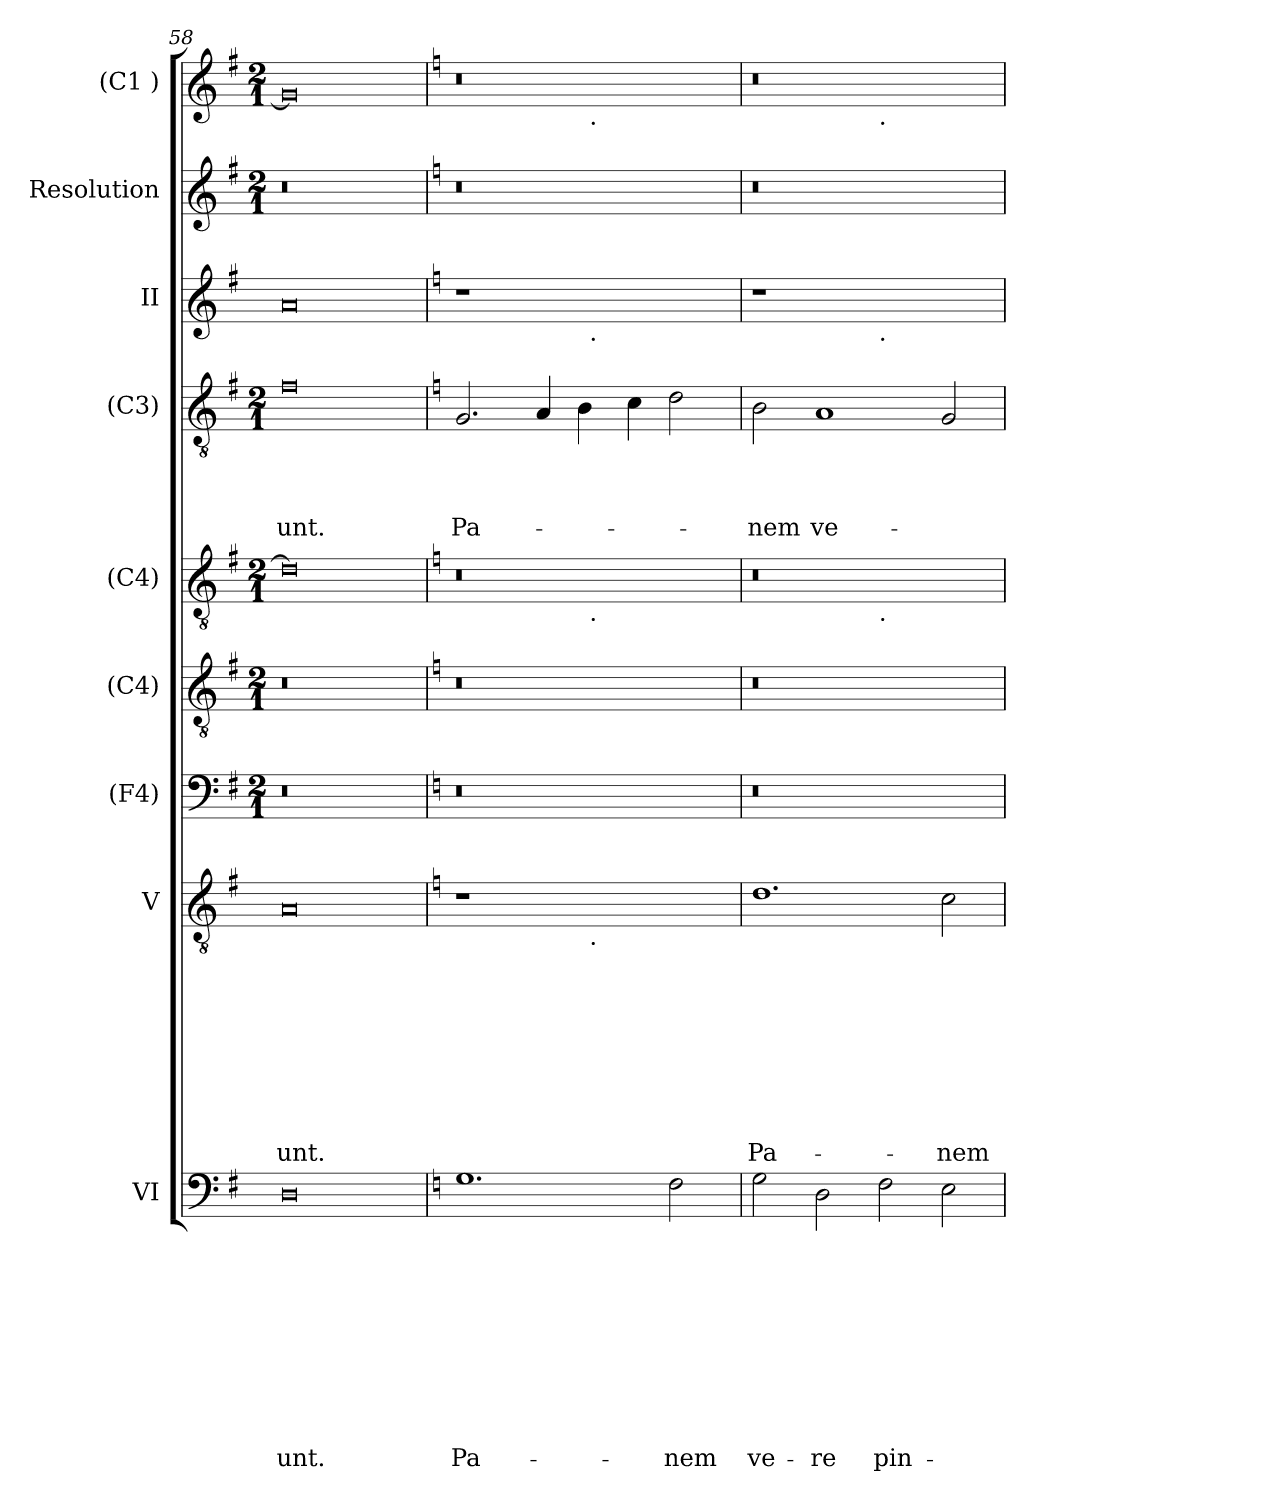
**kern	**text	**text	**text	**text	**text	**text	**text	**text	**text	**text	**kern	**text	**text	**text	**text	**text	**text	**text	**text	**text	**kern	**kern	**kern	**text	**kern	**text	**text	**text	**text	**kern	**text	**kern	**kern
*part9	*part9	*part9	*part9	*part9	*part9	*part9	*part9	*part9	*part9	*part9	*part8	*part8	*part8	*part8	*part8	*part8	*part8	*part8	*part8	*part8	*part7	*part6	*part5	*part5	*part4	*part4	*part4	*part4	*part4	*part3	*part3	*part2	*part1
*staff9	*staff9	*staff9	*staff9	*staff9	*staff9	*staff9	*staff9	*staff9	*staff9	*staff9	*staff8	*staff8	*staff8	*staff8	*staff8	*staff8	*staff8	*staff8	*staff8	*staff8	*staff7	*staff6	*staff5	*staff5	*staff4	*staff4	*staff4	*staff4	*staff4	*staff3	*staff3	*staff2	*staff1
*I"VI	*	*	*	*	*	*	*	*	*	*	*I"V	*	*	*	*	*	*	*	*	*	*I"(F4)	*I"(C4)	*I"(C4)	*	*I"(C3)	*	*	*	*	*I"II	*	*I"Resolution	*I"(C1 )
*I'VI	*	*	*	*	*	*	*	*	*	*	*I'V	*	*	*	*	*	*	*	*	*	*	*	*	*	*	*	*	*	*	*I'II	*	*	*
*clefF4	*	*	*	*	*	*	*	*	*	*	*clefGv2	*	*	*	*	*	*	*	*	*	*clefF4	*clefGv2	*clefGv2	*	*clefGv2	*	*	*	*	*clefG2	*	*clefG2	*clefG2
*k[f#]	*	*	*	*	*	*	*	*	*	*	*k[f#]	*	*	*	*	*	*	*	*	*	*k[f#]	*k[f#]	*k[f#]	*	*k[f#]	*	*	*	*	*k[f#]	*	*k[f#]	*k[f#]
*G:	*	*	*	*	*	*	*	*	*	*	*G:	*	*	*	*	*	*	*	*	*	*G:	*G:	*G:	*	*G:	*	*	*	*	*G:	*	*G:	*G:
*	*	*	*	*	*	*	*	*	*	*	*	*	*	*	*	*	*	*	*	*	*M2/1	*M2/1	*M2/1	*	*M2/1	*	*	*	*	*	*	*M2/1	*M2/1
=58	=58	=58	=58	=58	=58	=58	=58	=58	=58	=58	=58	=58	=58	=58	=58	=58	=58	=58	=58	=58	=58	=58	=58	=58	=58	=58	=58	=58	=58	=58	=58	=58	=58
!	!	!	!	!	!	!	!	!	!	!LO:LY:b	!	!	!	!	!	!	!	!	!	!LO:LY:b	!	!	!	!	!	!	!	!	!LO:LY:b	!	!	!	!
0D	.	.	.	.	.	.	.	.	.	-unt.	0A	.	.	.	.	.	.	.	.	-unt.	0r	0r	0d]	.	0f#	.	.	.	-unt.	0a	.	0r	0g]
!!LO:LB:g=z
=59	=59	=59	=59	=59	=59	=59	=59	=59	=59	=59	=59	=59	=59	=59	=59	=59	=59	=59	=59	=59	=59	=59	=59	=59	=59	=59	=59	=59	=59	=59	=59	=59	=59
*k[]	*	*	*	*	*	*	*	*	*	*	*k[]	*	*	*	*	*	*	*	*	*	*k[]	*k[]	*k[]	*	*k[]	*	*	*	*	*k[]	*	*k[]	*k[]
*C:	*	*	*	*	*	*	*	*	*	*	*C:	*	*	*	*	*	*	*	*	*	*C:	*C:	*C:	*	*C:	*	*	*	*	*C:	*	*C:	*C:
!	!	!	!	!	!	!	!	!	!	!LO:LY:b	!	!	!	!	!	!	!	!	!	!	!	!	!	!	!	!	!	!	!LO:LY:b	!	!	!	!
*	*	*	*	*	*	*	*	*	*	*	*	*	*	*	*	*	*	*	*	*	*	*	*^	*	*	*	*	*	*	*	*	*	*^
1.G	.	.	.	.	.	.	.	.	.	Pa-	1r	.	.	.	.	.	.	.	.	.	0r	0r	0r	1ryy	.	2.G/	.	.	.	Pa-	1r	.	0r	0r	1ryy
.	.	.	.	.	.	.	.	.	.	.	.	.	.	.	.	.	.	.	.	.	.	.	.	.	.	4A/	.	.	.	.	.	.	.	.	.
.	.	.	.	.	.	.	.	.	.	.	32ryy	.	.	.	.	.	.	.	.	.	.	.	.	32ryy	.	4B\	.	.	.	.	32ryy	.	.	.	32ryy
!	!	!	!	!	!	!	!	!	!	!	!	!	!	!	!	!	!	!	!	!	!	!	!	!	!	!	!	!	!	!	!	!	!	!	!LO:TX:b:t=.
!	!	!	!	!	!	!	!	!	!	!	!	!	!	!	!	!	!	!	!	!	!	!	!	!	!	!	!	!	!	!	!LO:TX:b:t=.	!	!	!	!
!	!	!	!	!	!	!	!	!	!	!	!	!	!	!	!	!	!	!	!	!	!	!	!	!LO:TX:b:t=.	!	!	!	!	!	!	!	!	!	!	!
!	!	!	!	!	!	!	!	!	!	!	!LO:TX:b:t=.	!	!	!	!	!	!	!	!	!	!	!	!	!	!	!	!	!	!	!	!	!	!	!	!
.	.	.	.	.	.	.	.	.	.	.	32%31ryy	.	.	.	.	.	.	.	.	.	.	.	.	2ryy	.	.	.	.	.	.	32%31ryy	.	.	.	2ryy
.	.	.	.	.	.	.	.	.	.	.	.	.	.	.	.	.	.	.	.	.	.	.	.	.	.	4c\	.	.	.	.	.	.	.	.	.
!	!	!	!	!	!	!	!	!	!	!LO:LY:b	!	!	!	!	!	!	!	!	!	!	!	!	!	!	!	!	!	!	!	!	!	!	!	!	!
2F\	.	.	.	.	.	.	.	.	.	-nem	.	.	.	.	.	.	.	.	.	.	.	.	.	.	.	2d\	.	.	.	.	.	.	.	.	.
.	.	.	.	.	.	.	.	.	.	.	.	.	.	.	.	.	.	.	.	.	.	.	.	4...ryy	.	.	.	.	.	.	.	.	.	.	4...ryy
=60	=60	=60	=60	=60	=60	=60	=60	=60	=60	=60	=60	=60	=60	=60	=60	=60	=60	=60	=60	=60	=60	=60	=60	=60	=60	=60	=60	=60	=60	=60	=60	=60	=60	=60	=60
!	!	!	!	!	!	!	!	!	!	!LO:LY:b	!	!	!	!	!	!	!	!	!	!LO:LY:b	!	!	!	!	!	!	!	!	!	!LO:LY:b	!	!	!	!	!
2G\	.	.	.	.	.	.	.	.	.	ve-	1.d	.	.	.	.	.	.	.	.	Pa-	0r	0r	0r	1ryy	.	2B\	.	.	.	-nem	1r	.	0r	0r	1ryy
!	!	!	!	!	!	!	!	!	!	!LO:LY:b	!	!	!	!	!	!	!	!	!	!	!	!	!	!	!	!	!	!	!	!LO:LY:b	!	!	!	!	!
2D\	.	.	.	.	.	.	.	.	.	-re	.	.	.	.	.	.	.	.	.	.	.	.	.	.	.	1A	.	.	.	ve-	.	.	.	.	.
!	!	!	!	!	!	!	!	!	!	!	!	!	!	!	!	!	!	!	!	!	!	!	!	!	!	!	!	!	!	!	!	!	!	!	!LO:TX:b:t=.
!	!	!	!	!	!	!	!	!	!	!	!	!	!	!	!	!	!	!	!	!	!	!	!	!	!	!	!	!	!	!	!LO:TX:b:t=.	!	!	!	!
!	!	!	!	!	!	!	!	!	!	!	!	!	!	!	!	!	!	!	!	!	!	!	!	!LO:TX:b:t=.	!	!	!	!	!	!	!	!	!	!	!
!	!	!	!	!	!	!	!	!	!	!LO:LY:b	!	!	!	!	!	!	!	!	!	!	!	!	!	!	!	!	!	!	!	!	!	!	!	!	!
2F\	.	.	.	.	.	.	.	.	.	pin-	.	.	.	.	.	.	.	.	.	.	.	.	.	1ryy	.	.	.	.	.	.	1ryy	.	.	.	1ryy
!	!	!	!	!	!	!	!	!	!	!	!	!	!	!	!	!	!	!	!	!LO:LY:b	!	!	!	!	!	!	!	!	!	!	!	!	!	!	!
2E\	.	.	.	.	.	.	.	.	.	.	2c\	.	.	.	.	.	.	.	.	-nem	.	.	.	.	.	2G/	.	.	.	.	.	.	.	.	.
*	*	*	*	*	*	*	*	*	*	*	*	*	*	*	*	*	*	*	*	*	*	*	*v	*v	*	*	*	*	*	*	*	*	*	*v	*v
=	=	=	=	=	=	=	=	=	=	=	=	=	=	=	=	=	=	=	=	=	=	=	=	=	=	=	=	=	=	=	=	=	=
*-	*-	*-	*-	*-	*-	*-	*-	*-	*-	*-	*-	*-	*-	*-	*-	*-	*-	*-	*-	*-	*-	*-	*-	*-	*-	*-	*-	*-	*-	*-	*-	*-	*-
